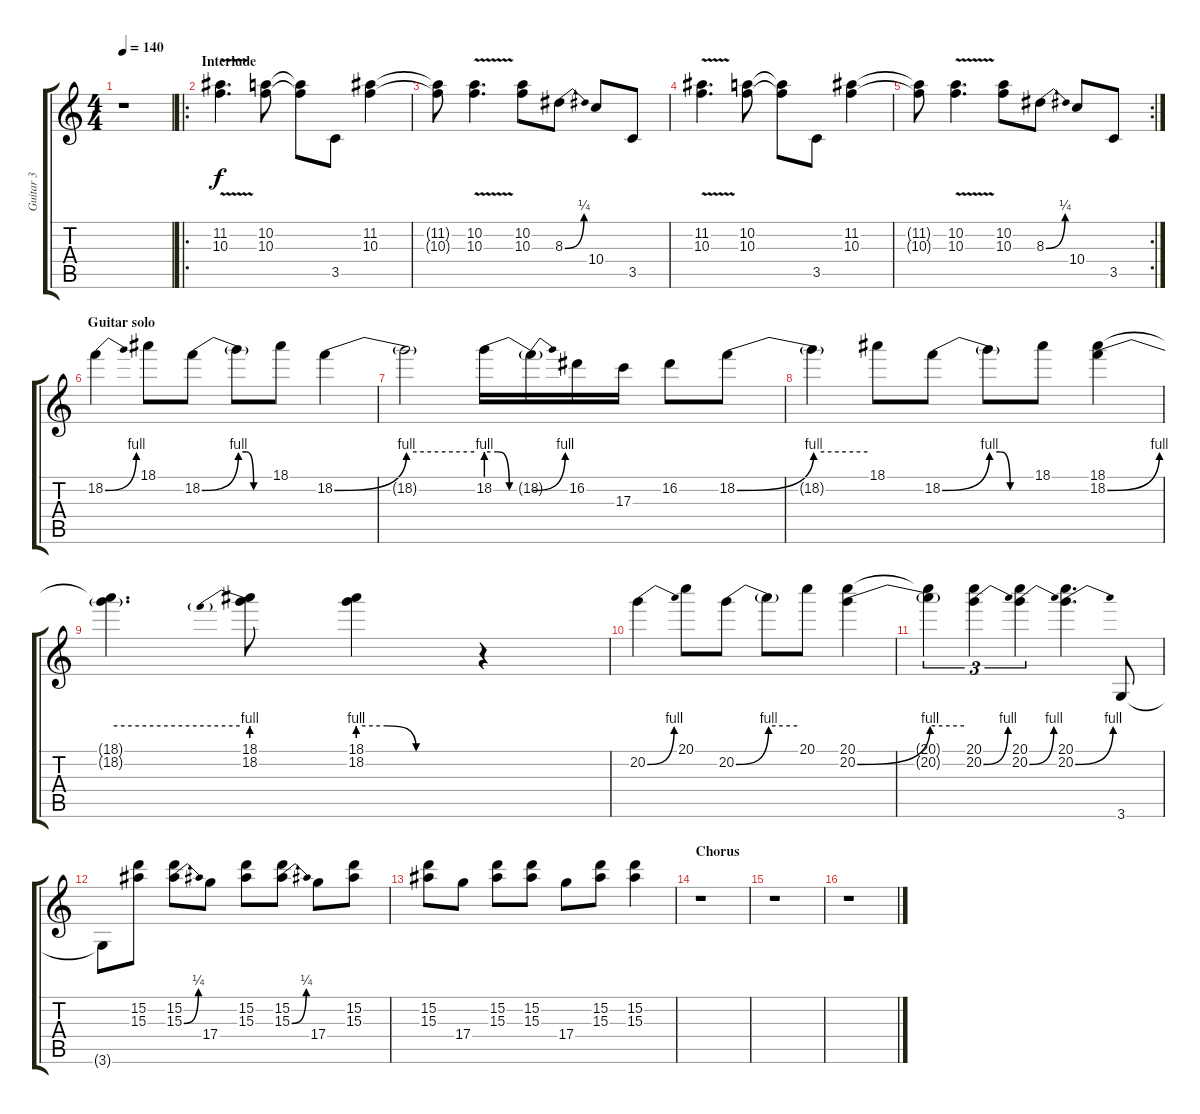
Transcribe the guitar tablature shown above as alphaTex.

\track ("Guitar 3" "Guitar 3") {instrument distortionguitar}
\staff {score tabs}
\tuning (E4 B3 G3 D3 A2 E2) {hide}
\ts (4 4)
\tempo 140
\clef g2
\ks c
r.1{dy f} |
\ro
\section ("" "Interlude")
(11.2{v} 10.3{v}).4{d} (10.2 10.3).8 (10.2{t} 10.3{t}).8 3.5.8 (11.2 10.3).4 |
(11.2{t} 10.3{t}).8 (10.2{v} 10.3{v}).4{d} (10.2 10.3).8 8.3{be (bend 0 0 60 1)}.8 10.4.8 3.5.8 |
(11.2{v} 10.3{v}).4{d} (10.2 10.3).8 (10.2{t} 10.3{t}).8 3.5.8 (11.2 10.3).4 |
\rc 2
(11.2{t} 10.3{t}).8 (10.2{v} 10.3{v}).4{d} (10.2 10.3).8 8.3{be (bend 0 0 60 1)}.8 10.4.8 3.5.8 |
\section ("" "Guitar solo")
18.2{be (bend 0 0 60 4)}.4 18.1.8 18.2{be (bend 0 0 60 4)}.8 18.2{be (custom 0 4 15 4 30 0 60 0) t}.8 18.1.8 18.2{be (bend 0 0 60 4)}.4 |
18.2{be (hold 0 4 60 4) t}.2 18.2{be (custom 0 4 15 4 30 0 60 0)}.16 18.2{be (bend 0 0 60 4) t}.16 16.2.16 17.3.16 16.2.8 18.2{be (bend 0 0 60 4)}.8 |
18.2{be (hold 0 4 60 4) t}.4 18.1.8 18.2{be (bend 0 0 60 4)}.8 18.2{be (custom 0 4 15 4 30 0 60 0) t}.8 18.1.8 (18.1 18.2{be (bend 0 0 60 4)}).4 |
(18.1{t} 18.2{be (hold 0 4 60 4) t}).4{d} (18.1 18.2{be (prebend 0 4 60 4)}).8 (18.1 18.2{be (custom 0 4 15 4 30 0 60 0)}).4 r.4 |
20.2{be (bend 0 0 60 4)}.4 20.1.8 20.2{be (bend 0 0 60 4)}.8 20.2{be (hold 0 4 60 4) t}.8 20.1.8 (20.1 20.2{be (bend 0 0 60 4)}).4 |
(20.1{t} 20.2{be (hold 0 4 60 4) t}).4{tu (3 2)} (20.1 20.2{be (bend 0 0 60 4)}).4{tu (3 2)} (20.1 20.2{be (bend 0 0 60 4)}).4{tu (3 2)} (20.1 20.2{be (bend 0 0 60 4)}).4{d} 3.6.8 |
3.6{t}.8 (15.2 15.3).8 (15.2 15.3{be (bend 0 0 60 1)}).8 17.4.8 (15.2 15.3).8 (15.2 15.3{be (bend 0 0 60 1)}).8 17.4.8 (15.2 15.3).8 |
(15.2 15.3).8 17.4.8 (15.2 15.3).8 (15.2 15.3).8 17.4.8 (15.2 15.3).8 (15.2 15.3).4 |
\section ("" "Chorus")
r.1 |
r.1 |
r.1
